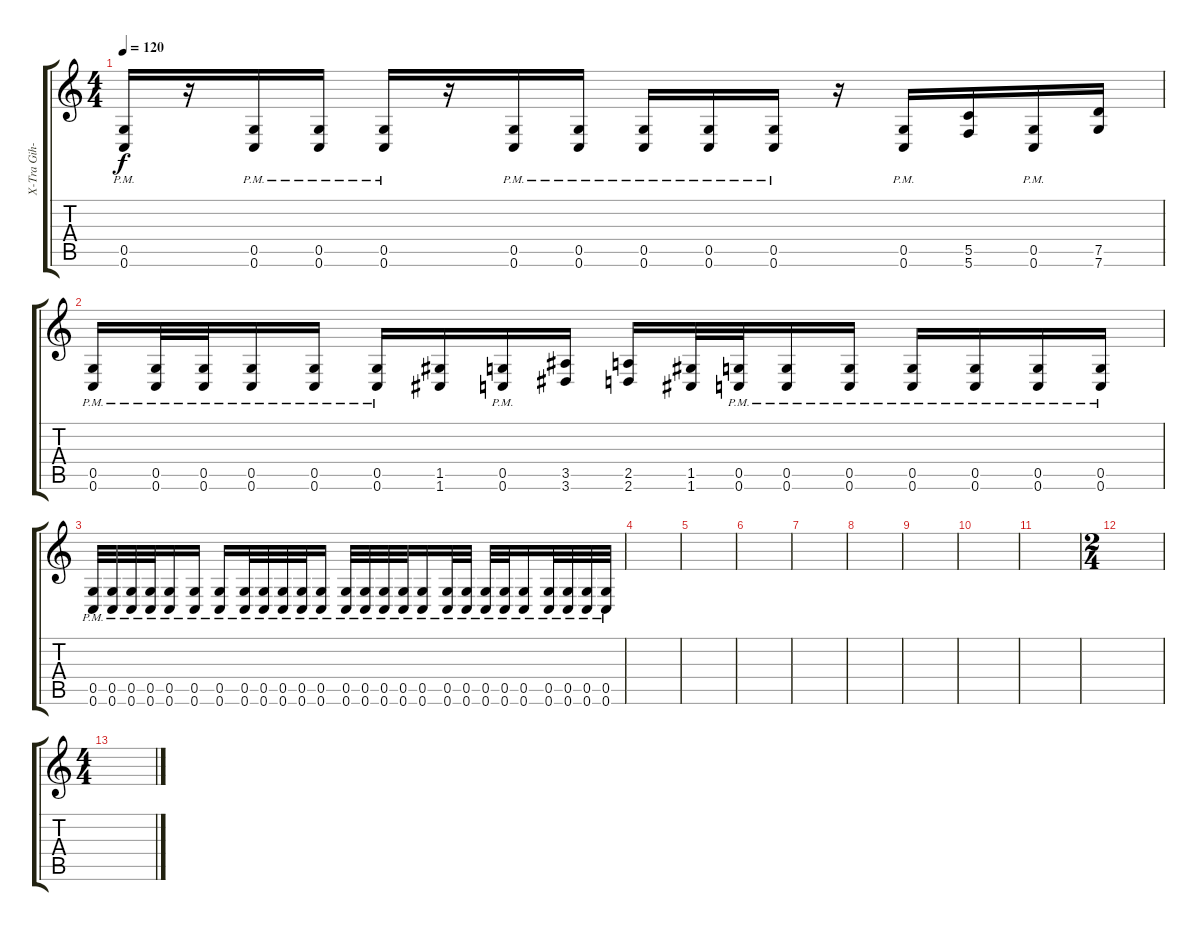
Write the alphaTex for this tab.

\track ("X-Tra Gih-Tur" "X-Tra Gih-") {instrument distortionguitar}
\staff {score tabs}
\tuning (D4 A3 F3 C3 G2 C2) {hide}
\ts (4 4)
\tempo 120
\clef g2
\ks c
(0.5{pm} 0.6{pm}).16{dy f} r.16 (0.5{pm} 0.6{pm}).16 (0.5{pm} 0.6{pm}).16 (0.5{pm} 0.6{pm}).16 r.16 (0.5{pm} 0.6{pm}).16 (0.5{pm} 0.6{pm}).16 (0.5{pm} 0.6{pm}).16 (0.5{pm} 0.6{pm}).16 (0.5{pm} 0.6{pm}).16 r.16 (0.5{pm} 0.6{pm}).16 (5.5 5.6).16 (0.5{pm} 0.6{pm}).16 (7.5 7.6).16 |
(0.5{pm} 0.6{pm}).16 (0.5{pm} 0.6{pm}).32 (0.5{pm} 0.6{pm}).32 (0.5{pm} 0.6{pm}).16 (0.5{pm} 0.6{pm}).16 (0.5{pm} 0.6{pm}).16 (1.5 1.6).16 (0.5{pm} 0.6{pm}).16 (3.5 3.6).16 (2.5 2.6).16 (1.5 1.6).32 (0.5{pm} 0.6{pm}).32 (0.5{pm} 0.6{pm}).16 (0.5{pm} 0.6{pm}).16 (0.5{pm} 0.6{pm}).16 (0.5{pm} 0.6{pm}).16 (0.5{pm} 0.6{pm}).16 (0.5{pm} 0.6{pm}).16 |
(0.5{pm} 0.6{pm}).32 (0.5{pm} 0.6{pm}).32 (0.5{pm} 0.6{pm}).32 (0.5{pm} 0.6{pm}).32 (0.5{pm} 0.6{pm}).16 (0.5{pm} 0.6{pm}).16 (0.5{pm} 0.6{pm}).16 (0.5{pm} 0.6{pm}).32 (0.5{pm} 0.6{pm}).32 (0.5{pm} 0.6{pm}).32 (0.5{pm} 0.6{pm}).32 (0.5{pm} 0.6{pm}).16 (0.5{pm} 0.6{pm}).32 (0.5{pm} 0.6{pm}).32 (0.5{pm} 0.6{pm}).32 (0.5{pm} 0.6{pm}).32 (0.5{pm} 0.6{pm}).16 (0.5{pm} 0.6{pm}).32 (0.5{pm} 0.6{pm}).32 (0.5{pm} 0.6{pm}).32 (0.5{pm} 0.6{pm}).32 (0.5{pm} 0.6{pm}).16 (0.5{pm} 0.6{pm}).32 (0.5{pm} 0.6{pm}).32 (0.5{pm} 0.6{pm}).32 (0.5{pm} 0.6{pm}).32 |
|
|
|
|
|
|
|
|
\ts (2 4)
|
\ts (4 4)
